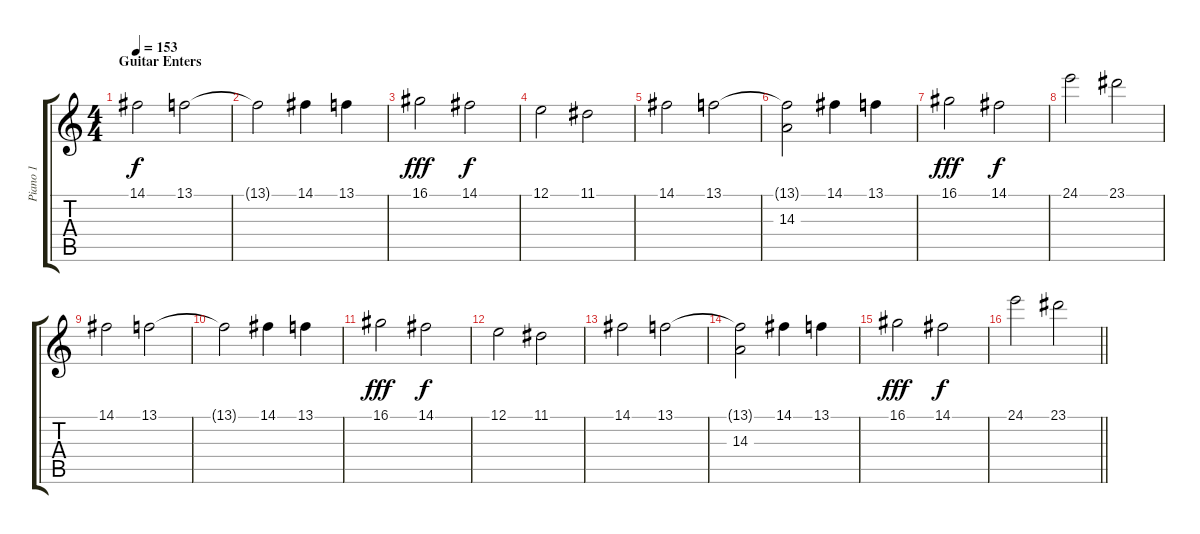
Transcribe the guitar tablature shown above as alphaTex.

\track ("Piano 1" "Piano 1") {instrument electricgrandpiano}
\staff {score tabs}
\tuning (E4 B3 G3 D3 A2 E2) {hide}
\ts (4 4)
\section ("" "Guitar Enters")
\tempo 153
\clef g2
\ks c
14.1.2{dy f} 13.1.2 |
13.1{t}.2 14.1.4 13.1.4 |
16.1.2{dy fff} 14.1.2{dy f} |
12.1.2 11.1.2 |
14.1.2 13.1.2 |
(13.1{t} 14.3).2 14.1.4 13.1.4 |
16.1.2{dy fff} 14.1.2{dy f} |
24.1.2 23.1.2 |
14.1.2 13.1.2 |
13.1{t}.2 14.1.4 13.1.4 |
16.1.2{dy fff} 14.1.2{dy f} |
12.1.2 11.1.2 |
14.1.2 13.1.2 |
(13.1{t} 14.3).2 14.1.4 13.1.4 |
16.1.2{dy fff} 14.1.2{dy f} |
\barLineRight lightlight
24.1.2 23.1.2
